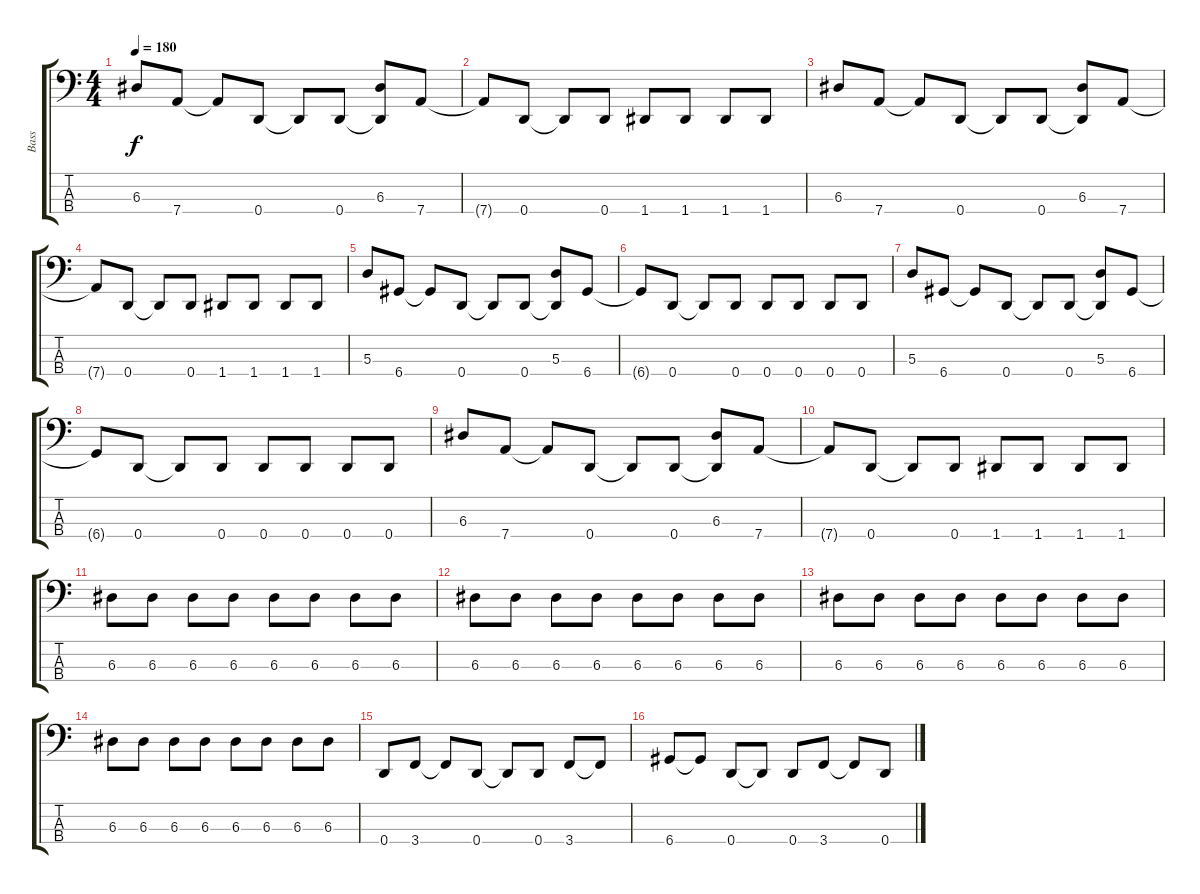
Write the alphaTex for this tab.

\track ("Bass" "Bass") {instrument electricbasspick}
\staff {score tabs}
\tuning (G2 D2 A1 D1) {hide}
\ts (4 4)
\tempo 180
\clef f4
\ks c
6.3.8{dy f} 7.4.8 7.4{t}.8 0.4.8 0.4{t}.8 0.4.8 (6.3 0.4{t}).8 7.4.8 |
7.4{t}.8 0.4.8 0.4{t}.8 0.4.8 1.4.8 1.4.8 1.4.8 1.4.8 |
6.3.8 7.4.8 7.4{t}.8 0.4.8 0.4{t}.8 0.4.8 (6.3 0.4{t}).8 7.4.8 |
7.4{t}.8 0.4.8 0.4{t}.8 0.4.8 1.4.8 1.4.8 1.4.8 1.4.8 |
5.3.8 6.4.8 6.4{t}.8 0.4.8 0.4{t}.8 0.4.8 (5.3 0.4{t}).8 6.4.8 |
6.4{t}.8 0.4.8 0.4{t}.8 0.4.8 0.4.8 0.4.8 0.4.8 0.4.8 |
5.3.8 6.4.8 6.4{t}.8 0.4.8 0.4{t}.8 0.4.8 (5.3 0.4{t}).8 6.4.8 |
6.4{t}.8 0.4.8 0.4{t}.8 0.4.8 0.4.8 0.4.8 0.4.8 0.4.8 |
6.3.8 7.4.8 7.4{t}.8 0.4.8 0.4{t}.8 0.4.8 (6.3 0.4{t}).8 7.4.8 |
7.4{t}.8 0.4.8 0.4{t}.8 0.4.8 1.4.8 1.4.8 1.4.8 1.4.8 |
6.3.8 6.3.8 6.3.8 6.3.8 6.3.8 6.3.8 6.3.8 6.3.8 |
6.3.8 6.3.8 6.3.8 6.3.8 6.3.8 6.3.8 6.3.8 6.3.8 |
6.3.8 6.3.8 6.3.8 6.3.8 6.3.8 6.3.8 6.3.8 6.3.8 |
6.3.8 6.3.8 6.3.8 6.3.8 6.3.8 6.3.8 6.3.8 6.3.8 |
0.4.8 3.4.8 3.4{t}.8 0.4.8 0.4{t}.8 0.4.8 3.4.8 3.4{t}.8 |
6.4.8 6.4{t}.8 0.4.8 0.4{t}.8 0.4.8 3.4.8 3.4{t}.8 0.4.8
